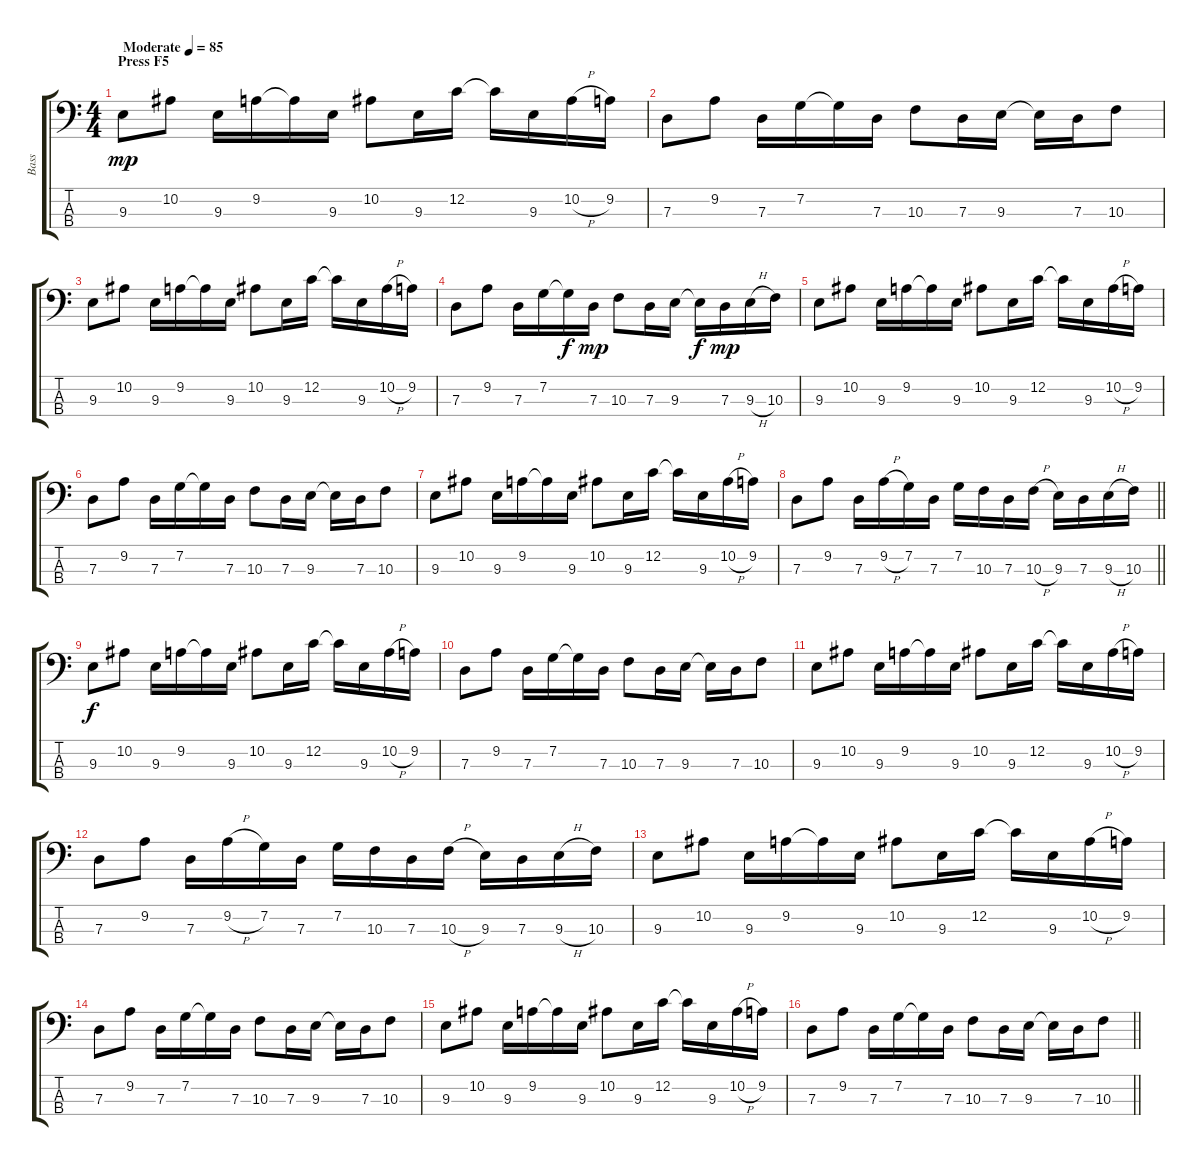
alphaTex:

\track ("Bass" "Bass") {instrument electricbassfinger}
\staff {score tabs}
\tuning (F2 C2 G1 D1) {hide}
\ts (4 4)
\section ("" "Press F5")
\tempo (85 "Moderate")
\clef f4
\ks c
9.3.8{dy mp instrument electricbassfinger} 10.2.8 9.3.16 9.2.16 9.2{t}.16 9.3.16 10.2.8 9.3.16 12.2.16 12.2{t}.16 9.3.16 10.2{h}.16 9.2.16 |
7.3.8 9.2.8 7.3.16 7.2.16 7.2{t}.16 7.3.16 10.3.8 7.3.16 9.3.16 9.3{t}.16 7.3.16 10.3.8 |
9.3.8 10.2.8 9.3.16 9.2.16 9.2{t}.16 9.3.16 10.2.8 9.3.16 12.2.16 12.2{t}.16 9.3.16 10.2{h}.16 9.2.16 |
7.3.8 9.2.8 7.3.16 7.2.16 7.2{t}.16{dy f} 7.3.16{dy mp} 10.3.8 7.3.16 9.3.16 9.3{t}.16{dy f} 7.3.16{dy mp} 9.3{h}.16 10.3.16 |
9.3.8 10.2.8 9.3.16 9.2.16 9.2{t}.16 9.3.16 10.2.8 9.3.16 12.2.16 12.2{t}.16 9.3.16 10.2{h}.16 9.2.16 |
7.3.8 9.2.8 7.3.16 7.2.16 7.2{t}.16 7.3.16 10.3.8 7.3.16 9.3.16 9.3{t}.16 7.3.16 10.3.8 |
9.3.8 10.2.8 9.3.16 9.2.16 9.2{t}.16 9.3.16 10.2.8 9.3.16 12.2.16 12.2{t}.16 9.3.16 10.2{h}.16 9.2.16 |
\barLineRight lightlight
7.3.8 9.2.8 7.3.16 9.2{h}.16 7.2.16 7.3.16 7.2.16 10.3.16 7.3.16 10.3{h}.16 9.3.16 7.3.16 9.3{h}.16 10.3.16 |
\section ("" "")
9.3.8{dy f} 10.2.8 9.3.16 9.2.16 9.2{t}.16 9.3.16 10.2.8 9.3.16 12.2.16 12.2{t}.16 9.3.16 10.2{h}.16 9.2.16 |
7.3.8 9.2.8 7.3.16 7.2.16 7.2{t}.16 7.3.16 10.3.8 7.3.16 9.3.16 9.3{t}.16 7.3.16 10.3.8 |
9.3.8 10.2.8 9.3.16 9.2.16 9.2{t}.16 9.3.16 10.2.8 9.3.16 12.2.16 12.2{t}.16 9.3.16 10.2{h}.16 9.2.16 |
7.3.8 9.2.8 7.3.16 9.2{h}.16 7.2.16 7.3.16 7.2.16 10.3.16 7.3.16 10.3{h}.16 9.3.16 7.3.16 9.3{h}.16 10.3.16 |
9.3.8 10.2.8 9.3.16 9.2.16 9.2{t}.16 9.3.16 10.2.8 9.3.16 12.2.16 12.2{t}.16 9.3.16 10.2{h}.16 9.2.16 |
7.3.8 9.2.8 7.3.16 7.2.16 7.2{t}.16 7.3.16 10.3.8 7.3.16 9.3.16 9.3{t}.16 7.3.16 10.3.8 |
9.3.8 10.2.8 9.3.16 9.2.16 9.2{t}.16 9.3.16 10.2.8 9.3.16 12.2.16 12.2{t}.16 9.3.16 10.2{h}.16 9.2.16 |
\barLineRight lightlight
7.3.8 9.2.8 7.3.16 7.2.16 7.2{t}.16 7.3.16 10.3.8 7.3.16 9.3.16 9.3{t}.16 7.3.16 10.3.8
